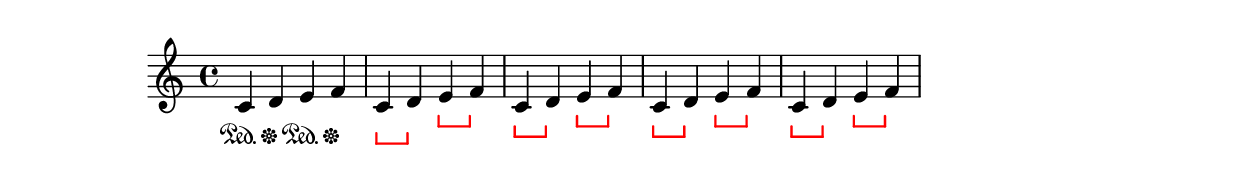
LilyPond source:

\version "2.18.2"
sustainNotes = { c4\sustainOn d\sustainOff 
                 e\sustainOn 
                 f\sustainOff }

\relative c' {
  \sustainNotes 
  \override Staff.PianoPedalBracket.color = #red
  \override Staff.PianoPedalBracket.thickness = #2
  \override Staff.PianoPedalBracket.bound-details.left.text = "1"
  \set Staff.pedalSustainStrings = #'("P" "P-" "-")
  \set Staff.pedalSustainStyle = #'bracket
  \sustainNotes 
  \set Staff.pedalSustainStrings = #'("d" "de" "e")
  \sustainNotes 
  \set Staff.pedalSustainStrings = #'("M" "M-" "-")
  \sustainNotes 
  \set Staff.pedalSustainStrings = #'("Ped" "*Ped" "*")
  \sustainNotes 
}